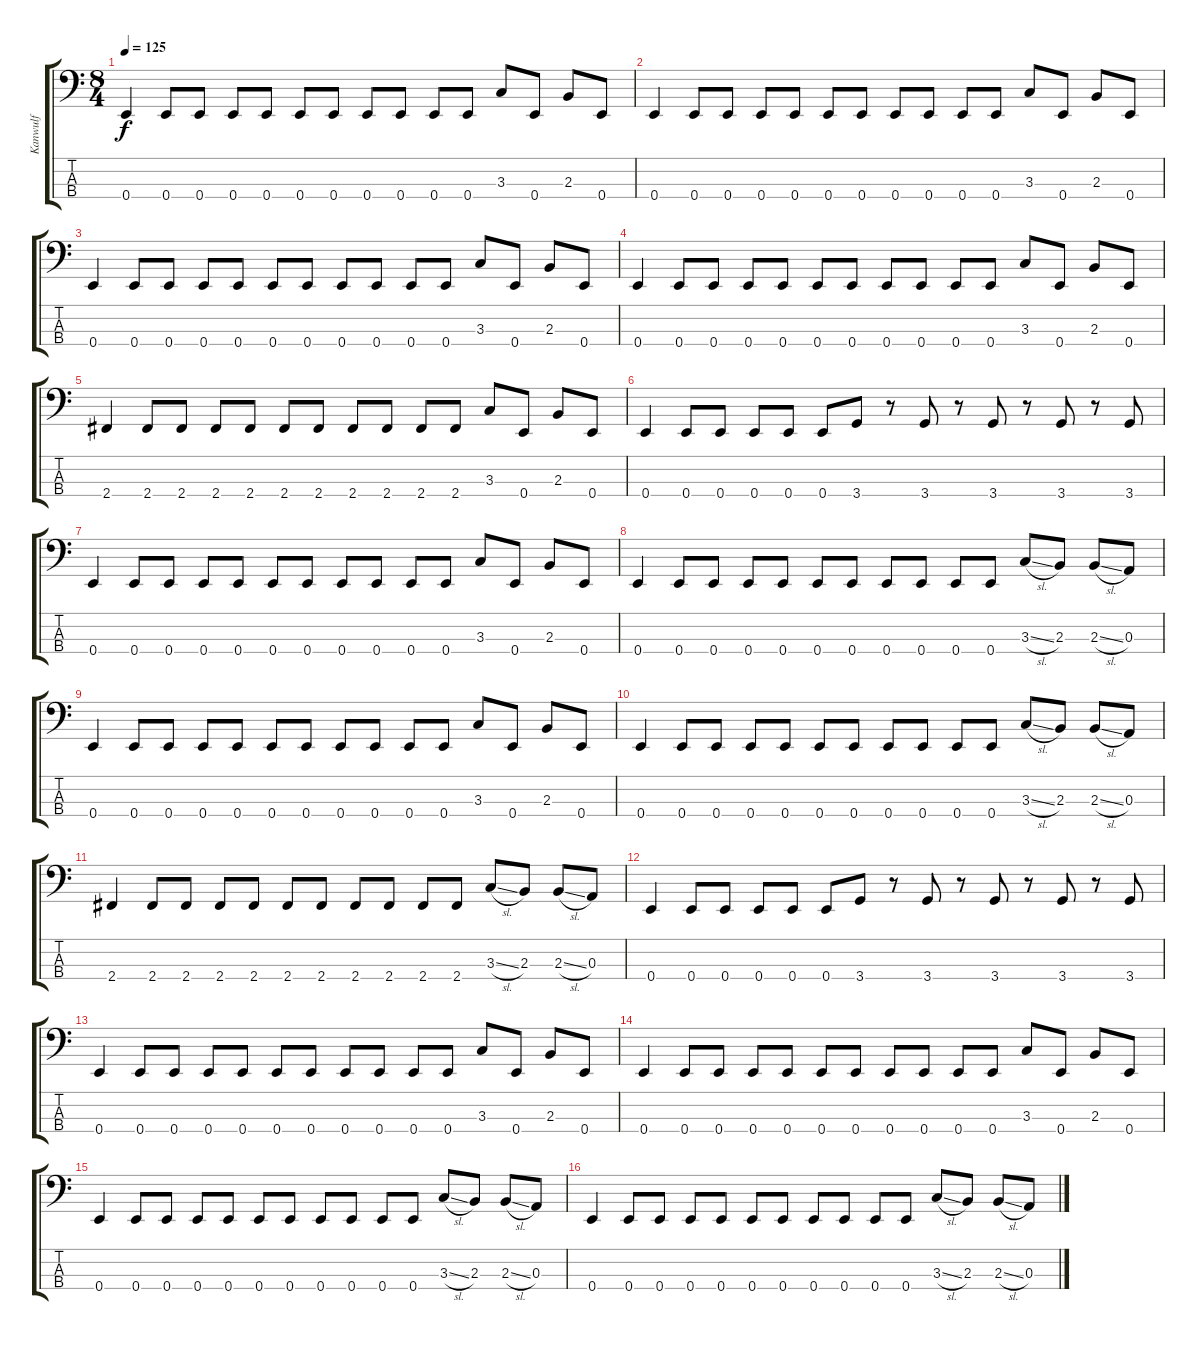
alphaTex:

\track ("Kanwulf" "Kanwulf") {instrument electricbassfinger}
\staff {score tabs}
\tuning (G2 D2 A1 E1) {hide}
\ts (8 4)
\tempo 125
\clef f4
\ks c
0.4.4{dy f} 0.4.8 0.4.8 0.4.8 0.4.8 0.4.8 0.4.8 0.4.8 0.4.8 0.4.8 0.4.8 3.3.8 0.4.8 2.3.8 0.4.8 |
0.4.4 0.4.8 0.4.8 0.4.8 0.4.8 0.4.8 0.4.8 0.4.8 0.4.8 0.4.8 0.4.8 3.3.8 0.4.8 2.3.8 0.4.8 |
0.4.4 0.4.8 0.4.8 0.4.8 0.4.8 0.4.8 0.4.8 0.4.8 0.4.8 0.4.8 0.4.8 3.3.8 0.4.8 2.3.8 0.4.8 |
0.4.4 0.4.8 0.4.8 0.4.8 0.4.8 0.4.8 0.4.8 0.4.8 0.4.8 0.4.8 0.4.8 3.3.8 0.4.8 2.3.8 0.4.8 |
2.4.4 2.4.8 2.4.8 2.4.8 2.4.8 2.4.8 2.4.8 2.4.8 2.4.8 2.4.8 2.4.8 3.3.8 0.4.8 2.3.8 0.4.8 |
0.4.4 0.4.8 0.4.8 0.4.8 0.4.8 0.4.8 3.4.8 r.8 3.4.8 r.8 3.4.8 r.8 3.4.8 r.8 3.4.8 |
0.4.4 0.4.8 0.4.8 0.4.8 0.4.8 0.4.8 0.4.8 0.4.8 0.4.8 0.4.8 0.4.8 3.3.8 0.4.8 2.3.8 0.4.8 |
0.4.4 0.4.8 0.4.8 0.4.8 0.4.8 0.4.8 0.4.8 0.4.8 0.4.8 0.4.8 0.4.8 3.3{sl}.8 2.3.8 2.3{sl}.8 0.3.8 |
0.4.4 0.4.8 0.4.8 0.4.8 0.4.8 0.4.8 0.4.8 0.4.8 0.4.8 0.4.8 0.4.8 3.3.8 0.4.8 2.3.8 0.4.8 |
0.4.4 0.4.8 0.4.8 0.4.8 0.4.8 0.4.8 0.4.8 0.4.8 0.4.8 0.4.8 0.4.8 3.3{sl}.8 2.3.8 2.3{sl}.8 0.3.8 |
2.4.4 2.4.8 2.4.8 2.4.8 2.4.8 2.4.8 2.4.8 2.4.8 2.4.8 2.4.8 2.4.8 3.3{sl}.8 2.3.8 2.3{sl}.8 0.3.8 |
0.4.4 0.4.8 0.4.8 0.4.8 0.4.8 0.4.8 3.4.8 r.8 3.4.8 r.8 3.4.8 r.8 3.4.8 r.8 3.4.8 |
0.4.4 0.4.8 0.4.8 0.4.8 0.4.8 0.4.8 0.4.8 0.4.8 0.4.8 0.4.8 0.4.8 3.3.8 0.4.8 2.3.8 0.4.8 |
0.4.4 0.4.8 0.4.8 0.4.8 0.4.8 0.4.8 0.4.8 0.4.8 0.4.8 0.4.8 0.4.8 3.3.8 0.4.8 2.3.8 0.4.8 |
0.4.4 0.4.8 0.4.8 0.4.8 0.4.8 0.4.8 0.4.8 0.4.8 0.4.8 0.4.8 0.4.8 3.3{sl}.8 2.3.8 2.3{sl}.8 0.3.8 |
0.4.4 0.4.8 0.4.8 0.4.8 0.4.8 0.4.8 0.4.8 0.4.8 0.4.8 0.4.8 0.4.8 3.3{sl}.8 2.3.8 2.3{sl}.8 0.3.8
